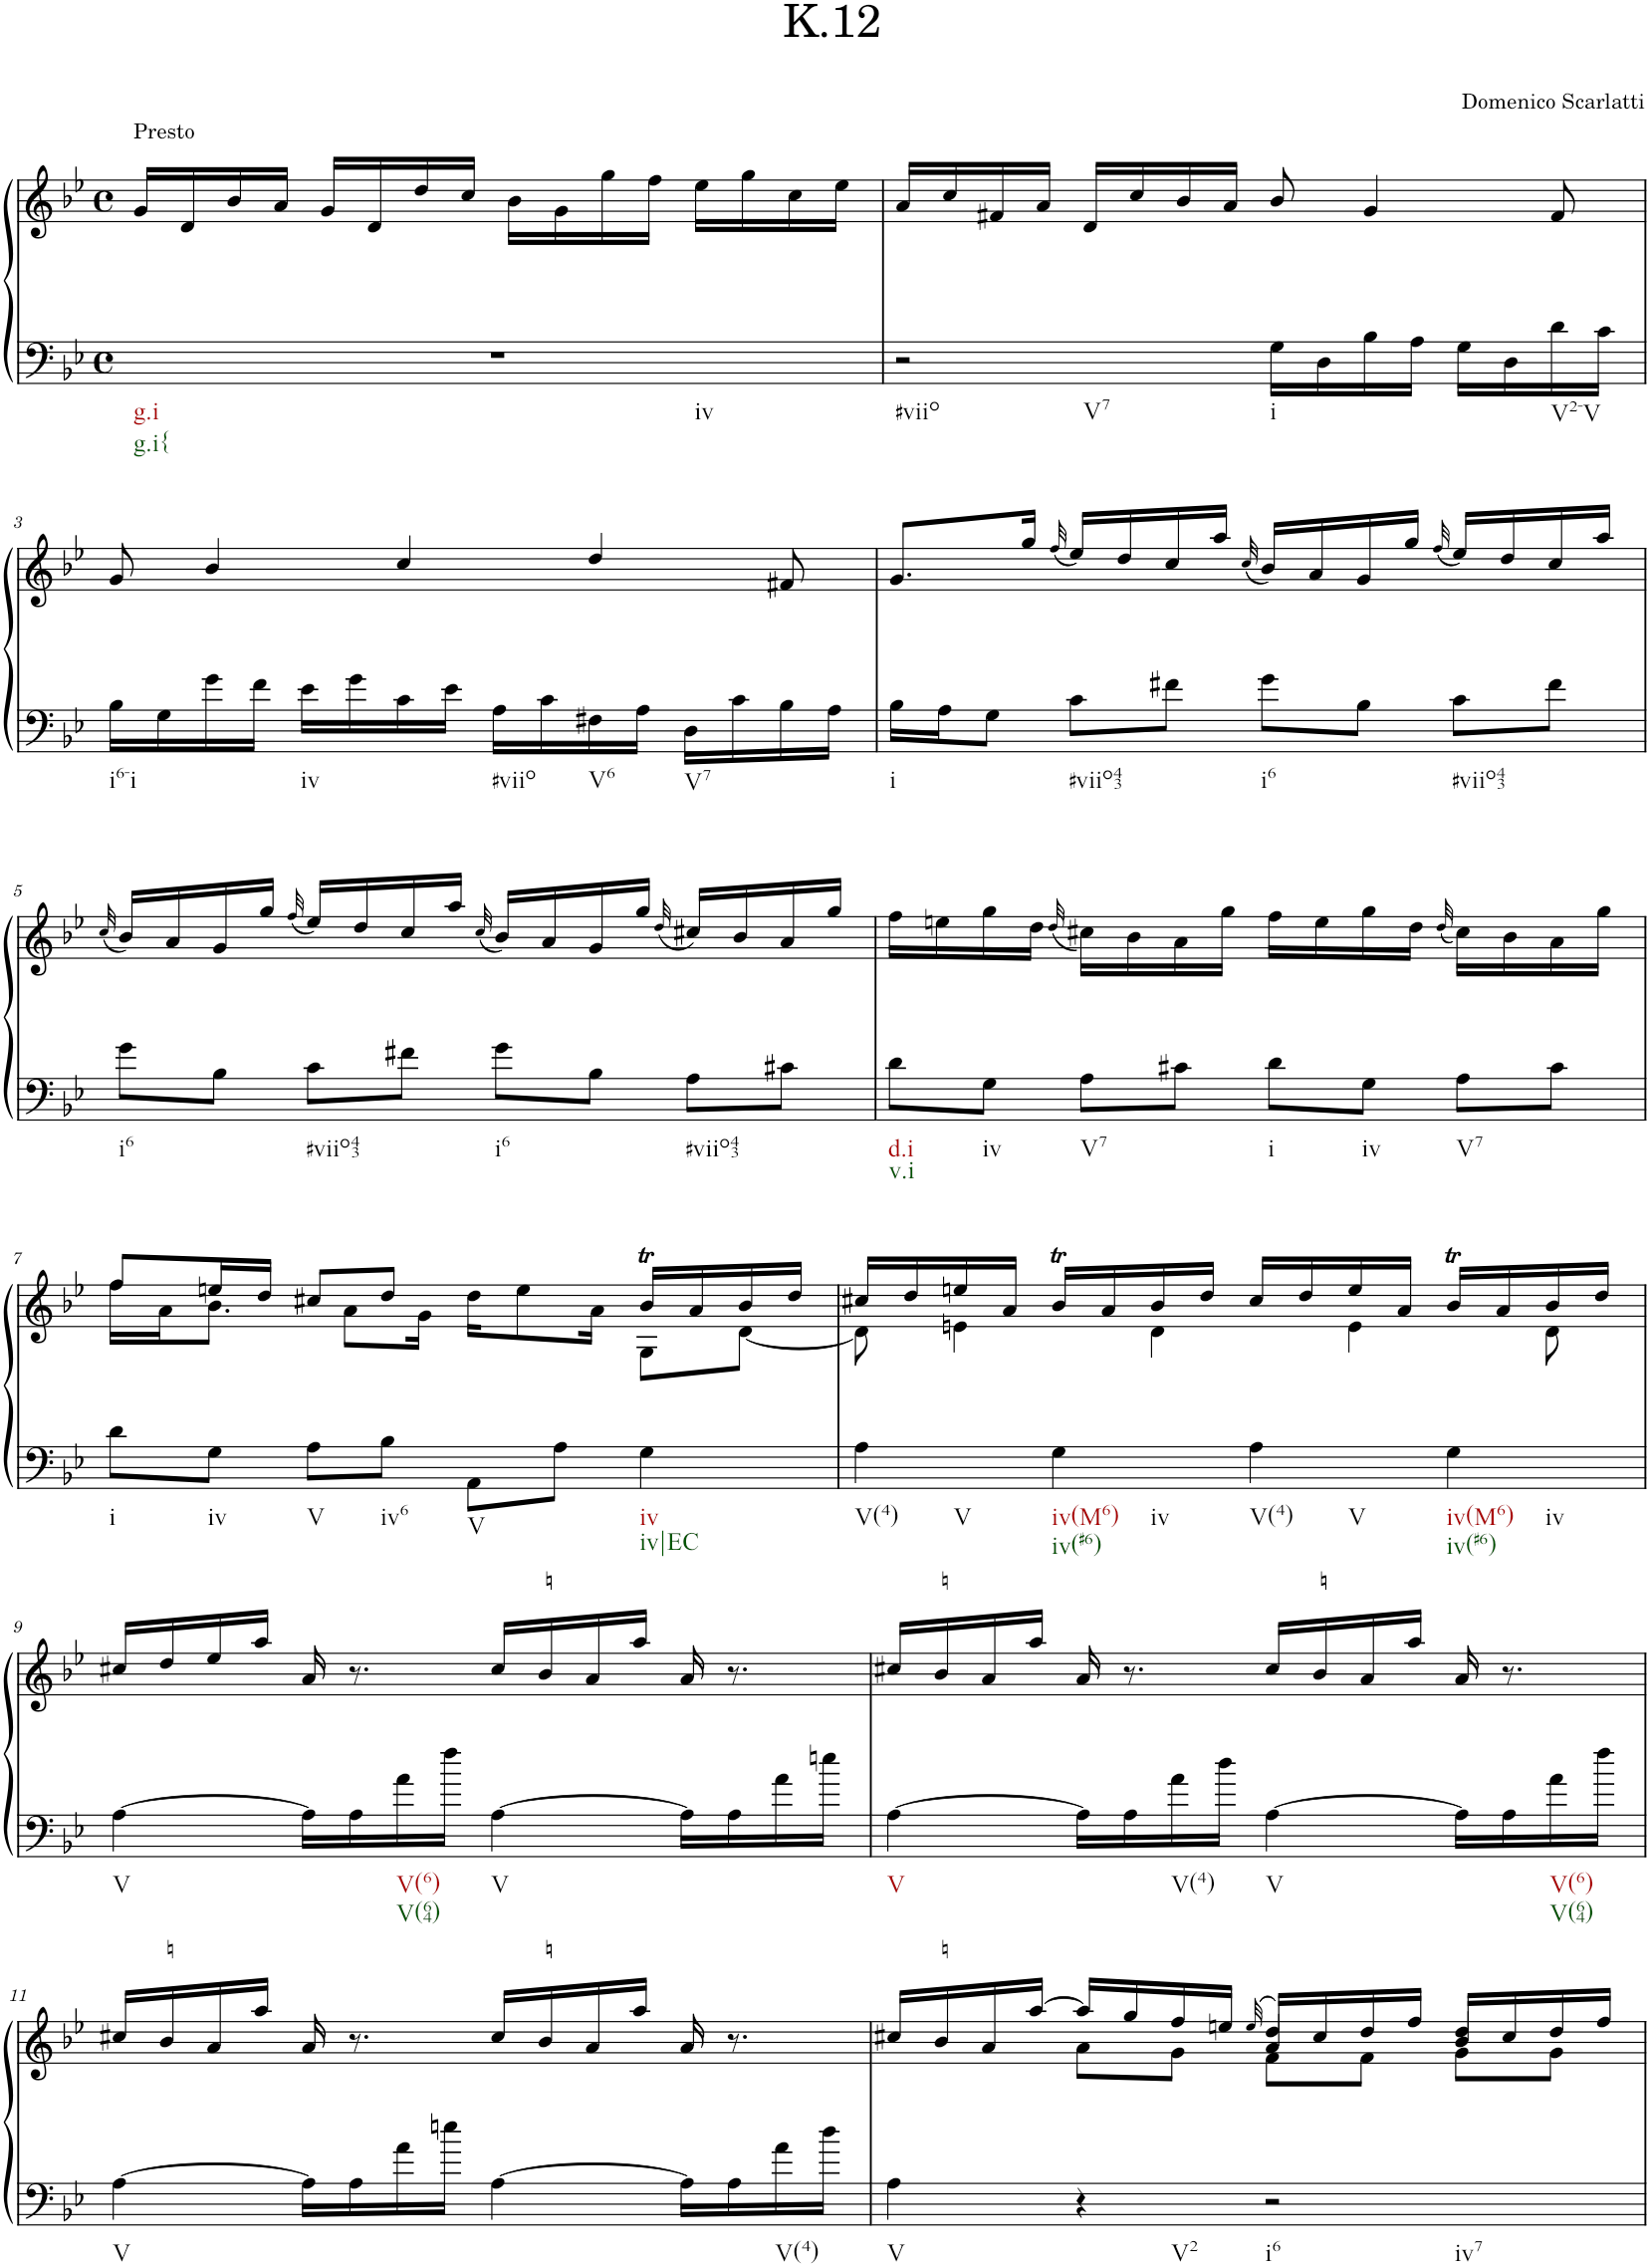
**kern	**kern
*part1	*part1
*staff2	*staff1
*I"Piano	*
*I'Pno.	*
*clefF4	*clefG2
*k[b-e-]	*k[b-e-]
*M4/4	*M4/4
*met(c)	*met(c)
=1	=1
!	!LO:TX:a:t=Presto
!LO:TX:b:t=g.i	!
!LO:TX:b:t=g.i{	!
!LO:TX:b:t=iv	!
1r	16g/LL
.	16d/
.	16b-/
.	16a/JJ
.	16g/LL
.	16d/
.	16dd/
.	16cc/JJ
.	16b-\LL
.	16g\
.	16gg\
.	16ff\JJ
.	16ee-\LL
.	16gg\
.	16cc\
.	16ee-\JJ
=2	=2
!LO:TX:b:t=#viio	!
!LO:TX:b:t=V7	!
2r	16a/LL
.	16cc/
.	16f#X/
.	16a/JJ
.	16d/LL
.	16cc/
.	16b-/
.	16a/JJ
!LO:TX:b:t=i	!
16G\LL	8b-/
16D\	.
16B-\	4g/
16A\JJ	.
16G\LL	.
16D\	.
!LO:TX:b:t=V2-V	!
16d\	8f#/
16c\JJ	.
!!LO:LB:g=z
=3	=3
!LO:TX:b:t=i6-i	!
16B-\LL	8g/
16G\	.
16g\	4b-/
16f\JJ	.
!LO:TX:b:t=iv	!
16e-\LL	.
16g\	.
16c\	4cc/
16e-\JJ	.
!LO:TX:b:t=#viio	!
16A\LL	.
16c\	.
!LO:TX:b:t=V6	!
16F#X\	4dd/
16A\JJ	.
!LO:TX:b:t=V7	!
16D\LL	.
16c\	.
16B-\	8f#X/
16A\JJ	.
=4	=4
!LO:TX:b:t=i	!
16B-\LL	8.g/L
16A\J	.
8G\J	.
.	16gg/Jk
.	(32qff/
!LO:TX:b:t=#viio43	!
8c\L	16ee-/LL)
.	16dd/
8f#X\J	16cc/
.	16aa/JJ
.	(32qcc/
!LO:TX:b:t=i6	!
8g\L	16b-/LL)
.	16a/
8B-\J	16g/
.	16gg/JJ
.	(32qff/
!LO:TX:b:t=#viio43	!
8c\L	16ee-/LL)
.	16dd/
8f#\J	16cc/
.	16aa/JJ
!!LO:LB:g=z
=5	=5
.	(32qcc/
!LO:TX:b:t=i6	!
8g\L	16b-/LL)
.	16a/
8B-\J	16g/
.	16gg/JJ
.	(32qff/
!LO:TX:b:t=#viio43	!
8c\L	16ee-/LL)
.	16dd/
8f#X\J	16cc/
.	16aa/JJ
.	(32qcc/
!LO:TX:b:t=i6	!
8g\L	16b-/LL)
.	16a/
8B-\J	16g/
.	16gg/JJ
.	(32qdd/
!LO:TX:b:t=#viio43	!
8A\L	16cc#X/LL)
.	16b-/
8c#X\J	16a/
.	16gg/JJ
=6	=6
!LO:TX:b:t=d.i	!
!LO:TX:b:t=v.i	!
8d\L	16ff\LL
.	16een\
!LO:TX:b:t=iv	!
8G\J	16gg\
.	16dd\JJ
.	(32qdd/
!LO:TX:b:t=V7	!
8A\L	16cc#X\LL)
.	16b-\
8c#X\J	16a\
.	16gg\JJ
!LO:TX:b:t=i	!
8d\L	16ff\LL
.	16ee\
!LO:TX:b:t=iv	!
8G\J	16gg\
.	16dd\JJ
.	(32qdd/
!LO:TX:b:t=V7	!
8A\L	16cc#\LL)
.	16b-\
8c#\J	16a\
.	16gg\JJ
!!LO:LB:g=z
=7	=7
*	*^
!LO:TX:b:t=i	!	!
8d\L	8ff/L	16ff\LL
.	.	16a\J
!LO:TX:b:t=iv	!	!
8G\J	16een/L	8.b-\J
.	16dd/JJ	.
!LO:TX:b:t=V	!	!
8A\L	8cc#X/L	.
.	.	8a\L
!LO:TX:b:t=iv6	!	!
8B-\J	8dd/J	.
.	.	16g\Jk
!LO:TX:b:t=V	!	!
8AA\L	16dd\KL	4ryy
.	8ee\	.
8A\J	.	.
.	16a\Jk	.
!LO:TX:b:t=iv	!	!
!LO:TX:b:t=iv|EC	!	!
4G\	16b-T/LL	8G\L
.	16a/	.
.	16b-/	[8d\J
.	16dd/JJ	.
=8	=8	=8
!LO:TX:b:t=V(4)	!	!
!LO:TX:b:t=V	!	!
4A\	16cc#X/LL	8d\]
.	16dd/	.
.	16een/	4en\
.	16a/JJ	.
!LO:TX:b:t=iv(M6)	!	!
!LO:TX:b:t=iv(#6)	!	!
!LO:TX:b:t=iv	!	!
4G\	16b-T/LL	.
.	16a/	.
.	16b-/	4d\
.	16dd/JJ	.
!LO:TX:b:t=V(4)	!	!
!LO:TX:b:t=V	!	!
4A\	16cc#/LL	.
.	16dd/	.
.	16ee/	4e\
.	16a/JJ	.
!LO:TX:b:t=iv(M6)	!	!
!LO:TX:b:t=iv(#6)	!	!
!LO:TX:b:t=iv	!	!
4G\	16b-T/LL	.
.	16a/	.
.	16b-/	8d\
.	16dd/JJ	.
*	*v	*v
!!LO:LB:g=z
=9	=9
!LO:TX:b:t=V	!
[4A\	16cc#X/LL
.	16dd/
.	16ee-/
.	16aa/JJ
16A\LL]	16a/
16A\	8.r
!LO:TX:b:t=V(6)	!
!LO:TX:b:t=V(64)	!
16a\	.
16ff\JJ	.
!LO:TX:b:t=V	!
[4A\	16cc#/LL
!	!LO:TX:a:t=♮
.	16b-/
.	16a/
.	16aa/JJ
16A\LL]	16a/
16A\	8.r
16a\	.
16een\JJ	.
=10	=10
!LO:TX:b:t=V	!
[4A\	16cc#X/LL
!	!LO:TX:a:t=♮
.	16b-/
.	16a/
.	16aa/JJ
16A\LL]	16a/
16A\	8.r
!LO:TX:b:t=V(4)	!
16a\	.
16dd\JJ	.
!LO:TX:b:t=V	!
[4A\	16cc#/LL
!	!LO:TX:a:t=♮
.	16b-/
.	16a/
.	16aa/JJ
16A\LL]	16a/
16A\	8.r
!LO:TX:b:t=V(6)	!
!LO:TX:b:t=V(64)	!
16a\	.
16ff\JJ	.
!!LO:LB:g=z
=11	=11
!LO:TX:b:t=V	!
[4A\	16cc#X/LL
!	!LO:TX:a:t=♮
.	16b-/
.	16a/
.	16aa/JJ
16A\LL]	16a/
16A\	8.r
16a\	.
16een\JJ	.
[4A\	16cc#/LL
!	!LO:TX:a:t=♮
.	16b-/
.	16a/
.	16aa/JJ
16A\LL]	16a/
16A\	8.r
!LO:TX:b:t=V(4)	!
16a\	.
16dd\JJ	.
=12	=12
*	*^
*	*	*^
!LO:TX:b:t=V	!	!	!
4A\	16cc#X/LL	4ryy	2ryy
!	!LO:TX:a:t=♮	!	!
.	16b-/	.	.
.	16a/	.	.
.	[16aa/JJ	.	.
!LO:TX:b:t=V2	!	!	!
4r	16aa/LL]	8a\L	.
.	16gg/	.	.
.	16ff/	8g\J	.
.	16een/JJ	.	.
.	(32qee/	.	.
!LO:TX:b:t=i6	!	!	!
!LO:TX:b:t=iv7	!	!	!
2r	16dd/LL)	8f\L	4a/
.	16cc#/	.	.
.	16dd/	8f\J	.
.	16ff/JJ	.	.
.	16dd/LL	8g\L	4b-/
.	16cc#/	.	.
.	16dd/	8g\J	.
.	16ff/JJ	.	.
*	*v	*v	*v
=	=
*-	*-
